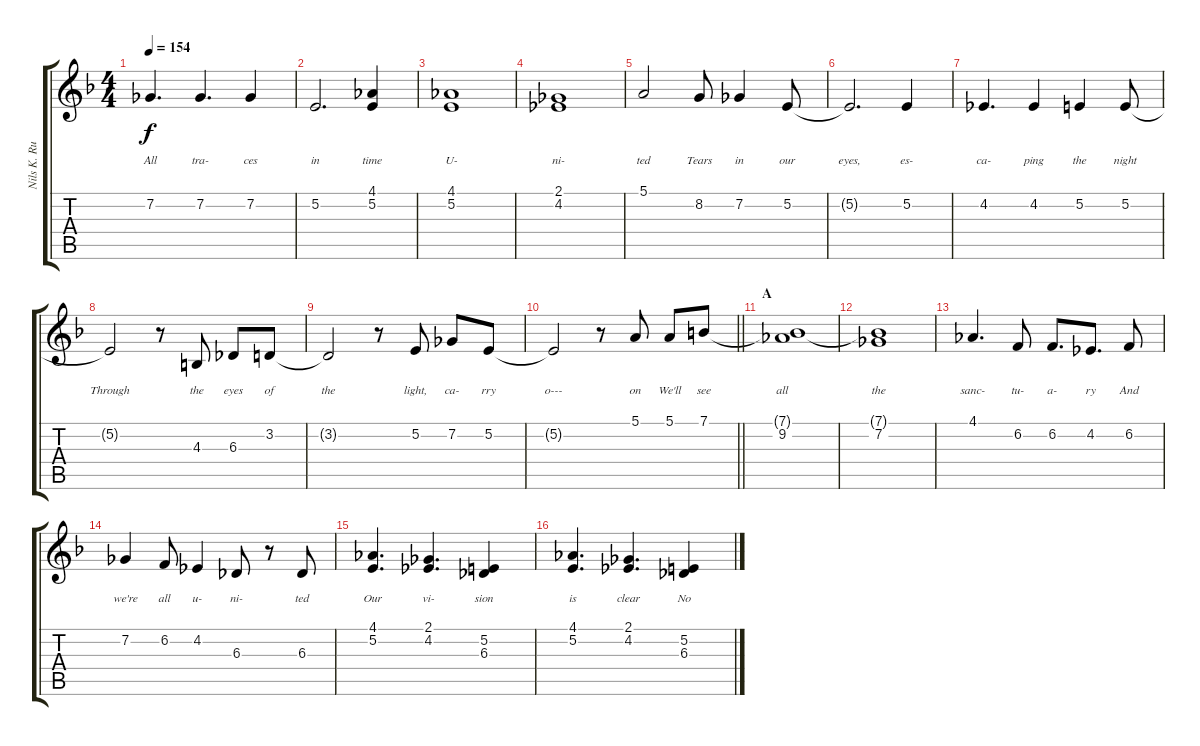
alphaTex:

\track ("Nils K. Rue" "Nils K. Ru") {instrument trumpet}
\staff {score tabs}
\tuning (E4 B3 G3 D3 A2 E2) {hide}
\ts (4 4)
\tempo 154
\clef g2
\ks f
7.2.4{d lyrics (0 "") lyrics (1 "") lyrics (2 "All") lyrics (3 "") lyrics (4 "") dy f} 7.2.4{d lyrics (0 "") lyrics (1 "") lyrics (2 "tra-") lyrics (3 "") lyrics (4 "")} 7.2.4{lyrics (0 "") lyrics (1 "") lyrics (2 "ces") lyrics (3 "") lyrics (4 "")} |
5.2.2{d lyrics (0 "") lyrics (1 "") lyrics (2 "in") lyrics (3 "") lyrics (4 "")} (4.1 5.2).4{lyrics (0 "") lyrics (1 "") lyrics (2 "time") lyrics (3 "") lyrics (4 "")} |
(4.1 5.2).1{lyrics (0 "") lyrics (1 "") lyrics (2 "U-") lyrics (3 "") lyrics (4 "")} |
(2.1 4.2).1{lyrics (0 "") lyrics (1 "") lyrics (2 "ni-") lyrics (3 "") lyrics (4 "")} |
5.1.2{lyrics (0 "") lyrics (1 "") lyrics (2 "ted") lyrics (3 "") lyrics (4 "")} 8.2.8{lyrics (0 "") lyrics (1 "") lyrics (2 "Tears") lyrics (3 "") lyrics (4 "")} 7.2.4{lyrics (0 "") lyrics (1 "") lyrics (2 "in") lyrics (3 "") lyrics (4 "")} 5.2.8{lyrics (0 "") lyrics (1 "") lyrics (2 "our") lyrics (3 "") lyrics (4 "")} |
5.2{t}.2{d lyrics (0 "") lyrics (1 "") lyrics (2 "eyes,") lyrics (3 "") lyrics (4 "")} 5.2.4{lyrics (0 "") lyrics (1 "") lyrics (2 "es-") lyrics (3 "") lyrics (4 "")} |
4.2.4{d lyrics (0 "") lyrics (1 "") lyrics (2 "ca-") lyrics (3 "") lyrics (4 "")} 4.2.4{lyrics (0 "") lyrics (1 "") lyrics (2 "ping") lyrics (3 "") lyrics (4 "")} 5.2.4{lyrics (0 "") lyrics (1 "") lyrics (2 "the") lyrics (3 "") lyrics (4 "")} 5.2.8{lyrics (0 "") lyrics (1 "") lyrics (2 "night") lyrics (3 "") lyrics (4 "")} |
5.2{t}.2{lyrics (0 "") lyrics (1 "") lyrics (2 "Through") lyrics (3 "") lyrics (4 "")} r.8 4.3.8{lyrics (0 "") lyrics (1 "") lyrics (2 "the") lyrics (3 "") lyrics (4 "")} 6.3.8{lyrics (0 "") lyrics (1 "") lyrics (2 "eyes") lyrics (3 "") lyrics (4 "")} 3.2.8{lyrics (0 "") lyrics (1 "") lyrics (2 "of") lyrics (3 "") lyrics (4 "")} |
3.2{t}.2{lyrics (0 "") lyrics (1 "") lyrics (2 "the") lyrics (3 "") lyrics (4 "")} r.8 5.2.8{lyrics (0 "") lyrics (1 "") lyrics (2 "light,") lyrics (3 "") lyrics (4 "")} 7.2.8{lyrics (0 "") lyrics (1 "") lyrics (2 "ca-") lyrics (3 "") lyrics (4 "")} 5.2.8{lyrics (0 "") lyrics (1 "") lyrics (2 "rry") lyrics (3 "") lyrics (4 "")} |
\barLineRight lightlight
5.2{t}.2{lyrics (0 "") lyrics (1 "") lyrics (2 "o---") lyrics (3 "") lyrics (4 "")} r.8 5.1.8{lyrics (0 "") lyrics (1 "") lyrics (2 "on") lyrics (3 "") lyrics (4 "")} 5.1.8{lyrics (0 "") lyrics (1 "") lyrics (2 "We'll") lyrics (3 "") lyrics (4 "")} 7.1.8{lyrics (0 "") lyrics (1 "") lyrics (2 "see") lyrics (3 "") lyrics (4 "")} |
\section ("" "A")
(7.1{t} 9.2).1{lyrics (0 "") lyrics (1 "") lyrics (2 "all") lyrics (3 "") lyrics (4 "")} |
(7.1{t} 7.2).1{lyrics (0 "") lyrics (1 "") lyrics (2 "the") lyrics (3 "") lyrics (4 "")} |
4.1.4{d lyrics (0 "") lyrics (1 "") lyrics (2 "sanc-") lyrics (3 "") lyrics (4 "")} 6.2.8{lyrics (0 "") lyrics (1 "") lyrics (2 "tu-") lyrics (3 "") lyrics (4 "")} 6.2.8{d lyrics (0 "") lyrics (1 "") lyrics (2 "a-") lyrics (3 "") lyrics (4 "")} 4.2.8{d lyrics (0 "") lyrics (1 "") lyrics (2 "ry") lyrics (3 "") lyrics (4 "")} 6.2.8{lyrics (0 "") lyrics (1 "") lyrics (2 "And") lyrics (3 "") lyrics (4 "")} |
7.2.4{lyrics (0 "") lyrics (1 "") lyrics (2 "we're") lyrics (3 "") lyrics (4 "")} 6.2.8{lyrics (0 "") lyrics (1 "") lyrics (2 "all") lyrics (3 "") lyrics (4 "")} 4.2.4{lyrics (0 "") lyrics (1 "") lyrics (2 "u-") lyrics (3 "") lyrics (4 "")} 6.3.8{lyrics (0 "") lyrics (1 "") lyrics (2 "ni-") lyrics (3 "") lyrics (4 "")} r.8 6.3.8{lyrics (0 "") lyrics (1 "") lyrics (2 "ted") lyrics (3 "") lyrics (4 "")} |
(4.1 5.2).4{d lyrics (0 "") lyrics (1 "") lyrics (2 "Our") lyrics (3 "") lyrics (4 "")} (2.1 4.2).4{d lyrics (0 "") lyrics (1 "") lyrics (2 "vi-") lyrics (3 "") lyrics (4 "")} (5.2 6.3).4{lyrics (0 "") lyrics (1 "") lyrics (2 "sion") lyrics (3 "") lyrics (4 "")} |
(4.1 5.2).4{d lyrics (0 "") lyrics (1 "") lyrics (2 "is") lyrics (3 "") lyrics (4 "")} (2.1 4.2).4{d lyrics (0 "") lyrics (1 "") lyrics (2 "clear") lyrics (3 "") lyrics (4 "")} (5.2 6.3).4{lyrics (0 "") lyrics (1 "") lyrics (2 "No") lyrics (3 "") lyrics (4 "")}
